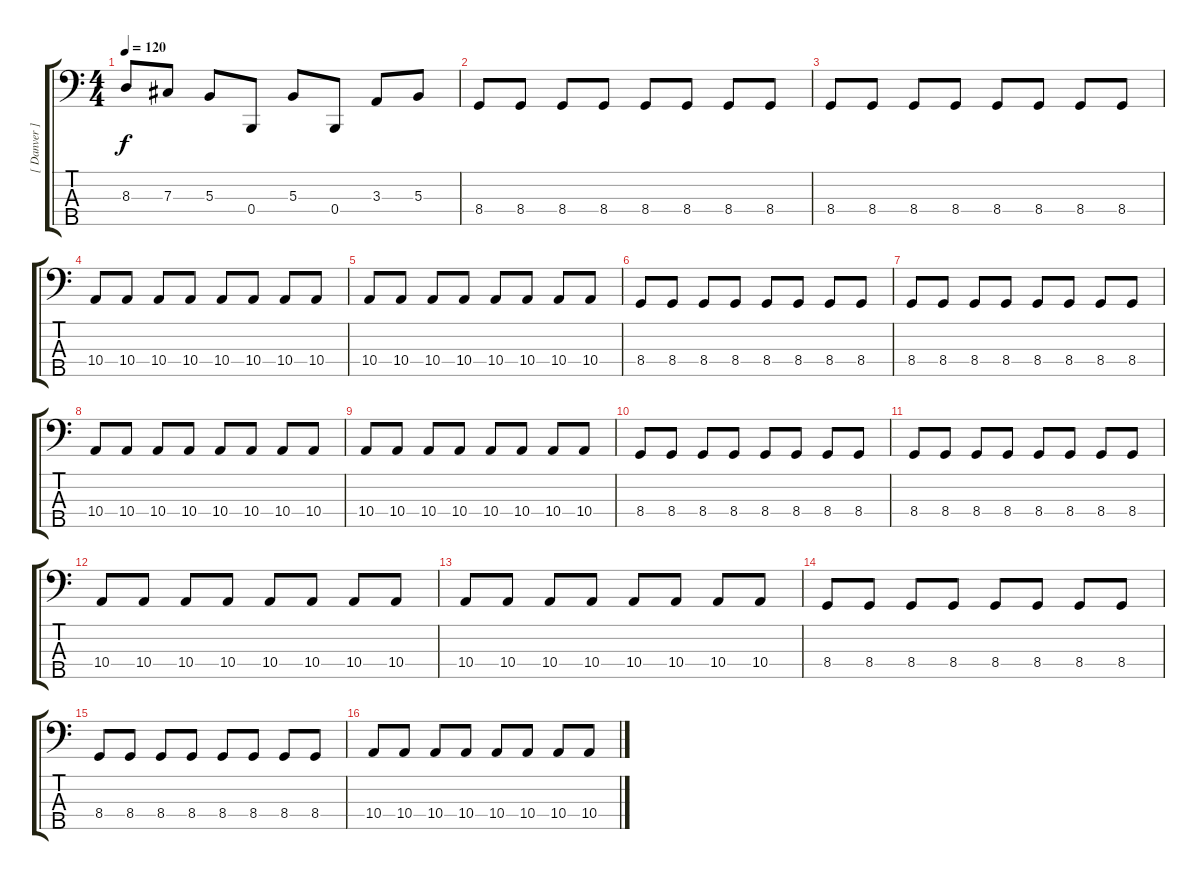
\track ("[ Danver ]" "[ Danver ]") {instrument electricbassfinger}
\staff {score tabs}
\tuning (E2 B1 Gb1 B0 Ab0) {hide}
\ts (4 4)
\tempo 120
\clef f4
\ks c
8.3.8{dy f} 7.3.8 5.3.8 0.4.8 5.3.8 0.4.8 3.3.8 5.3.8 |
8.4.8 8.4.8 8.4.8 8.4.8 8.4.8 8.4.8 8.4.8 8.4.8 |
8.4.8 8.4.8 8.4.8 8.4.8 8.4.8 8.4.8 8.4.8 8.4.8 |
10.4.8 10.4.8 10.4.8 10.4.8 10.4.8 10.4.8 10.4.8 10.4.8 |
10.4.8 10.4.8 10.4.8 10.4.8 10.4.8 10.4.8 10.4.8 10.4.8 |
8.4.8 8.4.8 8.4.8 8.4.8 8.4.8 8.4.8 8.4.8 8.4.8 |
8.4.8 8.4.8 8.4.8 8.4.8 8.4.8 8.4.8 8.4.8 8.4.8 |
10.4.8 10.4.8 10.4.8 10.4.8 10.4.8 10.4.8 10.4.8 10.4.8 |
10.4.8 10.4.8 10.4.8 10.4.8 10.4.8 10.4.8 10.4.8 10.4.8 |
8.4.8 8.4.8 8.4.8 8.4.8 8.4.8 8.4.8 8.4.8 8.4.8 |
8.4.8 8.4.8 8.4.8 8.4.8 8.4.8 8.4.8 8.4.8 8.4.8 |
10.4.8 10.4.8 10.4.8 10.4.8 10.4.8 10.4.8 10.4.8 10.4.8 |
10.4.8 10.4.8 10.4.8 10.4.8 10.4.8 10.4.8 10.4.8 10.4.8 |
8.4.8 8.4.8 8.4.8 8.4.8 8.4.8 8.4.8 8.4.8 8.4.8 |
8.4.8 8.4.8 8.4.8 8.4.8 8.4.8 8.4.8 8.4.8 8.4.8 |
10.4.8 10.4.8 10.4.8 10.4.8 10.4.8 10.4.8 10.4.8 10.4.8
